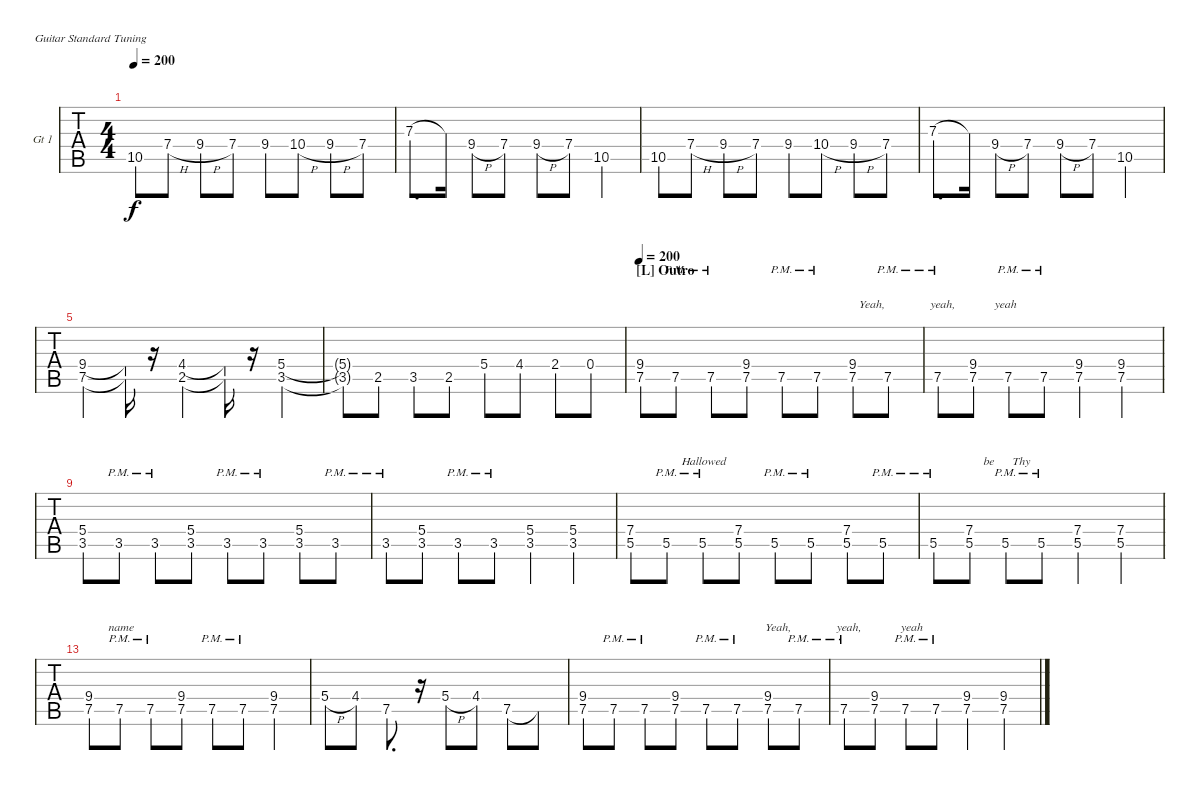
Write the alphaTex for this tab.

\bracketExtendMode nobrackets
\firstSystemTrackNameOrientation horizontal
\otherSystemsTrackNameOrientation horizontal
\defaultBarNumberDisplay FirstOfSystem
\track ("Guitar 1" "Gt 1") {instrument distortionguitar}
\staff {tabs}
\tuning (E4 B3 G3 D3 A2 E2)
\ts (4 4)
\tempo 200
\clef g2
\ks c
10.5.8{lyrics (0 "") lyrics (1 "") lyrics (2 "") lyrics (3 "") lyrics (4 "") dy f} 7.4{h}.8{lyrics (0 "") lyrics (1 "") lyrics (2 "") lyrics (3 "") lyrics (4 "")} 9.4{h}.8{lyrics (0 "") lyrics (1 "") lyrics (2 "") lyrics (3 "") lyrics (4 "")} 7.4.8 9.4.8 10.4{h}.8 9.4{h}.8 7.4.8 |
7.3.8{d lyrics (0 "") lyrics (1 "") lyrics (2 "") lyrics (3 "") lyrics (4 "")} 7.3{t}.16{lyrics (0 "") lyrics (1 "") lyrics (2 "") lyrics (3 "") lyrics (4 "")} 9.4{h}.8{lyrics (0 "") lyrics (1 "") lyrics (2 "") lyrics (3 "") lyrics (4 "")} 7.4.8 9.4{h}.8 7.4.8 10.5.4 |
10.5.8{lyrics (0 "") lyrics (1 "") lyrics (2 "") lyrics (3 "") lyrics (4 "")} 7.4{h}.8{lyrics (0 "") lyrics (1 "") lyrics (2 "") lyrics (3 "") lyrics (4 "")} 9.4{h}.8{lyrics (0 "") lyrics (1 "") lyrics (2 "") lyrics (3 "") lyrics (4 "")} 7.4.8 9.4.8 10.4{h}.8 9.4{h}.8 7.4.8 |
7.3.8{d lyrics (0 "") lyrics (1 "") lyrics (2 "") lyrics (3 "") lyrics (4 "")} 7.3{t}.16{lyrics (0 "") lyrics (1 "") lyrics (2 "") lyrics (3 "") lyrics (4 "")} 9.4{h}.8{lyrics (0 "") lyrics (1 "") lyrics (2 "") lyrics (3 "") lyrics (4 "")} 7.4.8 9.4{h}.8 7.4.8 10.5.4 |
(9.4 7.5).4{lyrics (0 "") lyrics (1 "") lyrics (2 "") lyrics (3 "") lyrics (4 "")} (9.4{t} 7.5{t}).16{lyrics (0 "") lyrics (1 "") lyrics (2 "") lyrics (3 "") lyrics (4 "")} r.16 (4.4 2.5).4{lyrics (0 "") lyrics (1 "") lyrics (2 "") lyrics (3 "") lyrics (4 "")} (4.4{t} 2.5{t}).16 r.16 (5.4 3.5).4 |
(5.4{t} 3.5{t}).8{lyrics (0 "") lyrics (1 "") lyrics (2 "") lyrics (3 "") lyrics (4 "")} 2.5.8{lyrics (0 "") lyrics (1 "") lyrics (2 "") lyrics (3 "") lyrics (4 "")} 3.5.8{lyrics (0 "") lyrics (1 "") lyrics (2 "") lyrics (3 "") lyrics (4 "")} 2.5.8 5.4.8 4.4.8 2.4.8 0.4.8 |
\section ("L" "Outro")
\tempo 200
(9.4 7.5).8{lyrics (0 "") lyrics (1 "") lyrics (2 "") lyrics (3 "") lyrics (4 "")} 7.5{pm}.8{lyrics (0 "") lyrics (1 "") lyrics (2 "") lyrics (3 "") lyrics (4 "")} 7.5{pm}.8{lyrics (0 "") lyrics (1 "") lyrics (2 "") lyrics (3 "") lyrics (4 "")} (9.4 7.5).8{lyrics (0 "") lyrics (1 "") lyrics (2 "") lyrics (3 "") lyrics (4 "")} 7.5{pm}.8{lyrics (0 "") lyrics (1 "") lyrics (2 "") lyrics (3 "") lyrics (4 "")} 7.5{pm}.8{lyrics (0 "") lyrics (1 "") lyrics (2 "") lyrics (3 "") lyrics (4 "")} (9.4 7.5).8{lyrics (0 "") lyrics (1 "") lyrics (2 "") lyrics (3 "") lyrics (4 "")} 7.5{pm}.8{lyrics (0 "") lyrics (1 "") lyrics (2 "") lyrics (3 "") lyrics (4 "")} |
7.5{pm}.8{lyrics (0 "") lyrics (1 "") lyrics (2 "") lyrics (3 "") lyrics (4 "Yeah,               yeah,             yeah")} (9.4 7.5).8{lyrics (0 "") lyrics (1 "") lyrics (2 "") lyrics (3 "") lyrics (4 "")} 7.5{pm}.8{lyrics (0 "") lyrics (1 "") lyrics (2 "") lyrics (3 "") lyrics (4 "")} 7.5{pm}.8{lyrics (0 "") lyrics (1 "") lyrics (2 "") lyrics (3 "") lyrics (4 "")} (9.4 7.5).4{lyrics (0 "") lyrics (1 "") lyrics (2 "") lyrics (3 "") lyrics (4 "")} (9.4 7.5).4{lyrics (0 "") lyrics (1 "") lyrics (2 "") lyrics (3 "") lyrics (4 "")} |
(5.4 3.5).8{lyrics (0 "") lyrics (1 "") lyrics (2 "") lyrics (3 "") lyrics (4 "")} 3.5{pm}.8{lyrics (0 "") lyrics (1 "") lyrics (2 "") lyrics (3 "") lyrics (4 "")} 3.5{pm}.8{lyrics (0 "") lyrics (1 "") lyrics (2 "") lyrics (3 "") lyrics (4 "")} (5.4 3.5).8{lyrics (0 "") lyrics (1 "") lyrics (2 "") lyrics (3 "") lyrics (4 "")} 3.5{pm}.8{lyrics (0 "") lyrics (1 "") lyrics (2 "") lyrics (3 "") lyrics (4 "")} 3.5{pm}.8{lyrics (0 "") lyrics (1 "") lyrics (2 "") lyrics (3 "") lyrics (4 "")} (5.4 3.5).8{lyrics (0 "") lyrics (1 "") lyrics (2 "") lyrics (3 "") lyrics (4 "")} 3.5{pm}.8{lyrics (0 "") lyrics (1 "") lyrics (2 "") lyrics (3 "") lyrics (4 "")} |
3.5{pm}.8{lyrics (0 "") lyrics (1 "") lyrics (2 "") lyrics (3 "") lyrics (4 "")} (5.4 3.5).8{lyrics (0 "") lyrics (1 "") lyrics (2 "") lyrics (3 "") lyrics (4 "")} 3.5{pm}.8{lyrics (0 "") lyrics (1 "") lyrics (2 "") lyrics (3 "") lyrics (4 "")} 3.5{pm}.8{lyrics (0 "") lyrics (1 "") lyrics (2 "") lyrics (3 "") lyrics (4 "")} (5.4 3.5).4{lyrics (0 "") lyrics (1 "") lyrics (2 "") lyrics (3 "") lyrics (4 "")} (5.4 3.5).4{lyrics (0 "") lyrics (1 "") lyrics (2 "") lyrics (3 "") lyrics (4 "")} |
(7.4 5.5).8{lyrics (0 "") lyrics (1 "") lyrics (2 "") lyrics (3 "") lyrics (4 "")} 5.5{pm}.8{lyrics (0 "") lyrics (1 "") lyrics (2 "") lyrics (3 "") lyrics (4 "")} 5.5{pm}.8{lyrics (0 "") lyrics (1 "") lyrics (2 "") lyrics (3 "") lyrics (4 " Hallowed ")} (7.4 5.5).8{lyrics (0 "") lyrics (1 "") lyrics (2 "") lyrics (3 "") lyrics (4 "")} 5.5{pm}.8{lyrics (0 "") lyrics (1 "") lyrics (2 "") lyrics (3 "") lyrics (4 "")} 5.5{pm}.8{lyrics (0 "") lyrics (1 "") lyrics (2 "") lyrics (3 "") lyrics (4 "")} (7.4 5.5).8{lyrics (0 "") lyrics (1 "") lyrics (2 "") lyrics (3 "") lyrics (4 "")} 5.5{pm}.8{lyrics (0 "") lyrics (1 "") lyrics (2 "") lyrics (3 "") lyrics (4 "")} |
5.5{pm}.8{lyrics (0 "") lyrics (1 "") lyrics (2 "") lyrics (3 "") lyrics (4 "")} (7.4 5.5).8{lyrics (0 "") lyrics (1 "") lyrics (2 "") lyrics (3 "") lyrics (4 "")} 5.5{pm}.8{lyrics (0 "") lyrics (1 "") lyrics (2 "") lyrics (3 "") lyrics (4 " be      Thy")} 5.5{pm}.8{lyrics (0 "") lyrics (1 "") lyrics (2 "") lyrics (3 "") lyrics (4 "")} (7.4 5.5).4{lyrics (0 "") lyrics (1 "") lyrics (2 "") lyrics (3 "") lyrics (4 "")} (7.4 5.5).4{lyrics (0 "") lyrics (1 "") lyrics (2 "") lyrics (3 "") lyrics (4 "")} |
(9.4 7.5).8{lyrics (0 "") lyrics (1 "") lyrics (2 "") lyrics (3 "") lyrics (4 "")} 7.5{pm}.8{lyrics (0 "") lyrics (1 "") lyrics (2 "") lyrics (3 "") lyrics (4 " name")} 7.5{pm}.8{lyrics (0 "") lyrics (1 "") lyrics (2 "") lyrics (3 "") lyrics (4 "")} (9.4 7.5).8{lyrics (0 "") lyrics (1 "") lyrics (2 "") lyrics (3 "") lyrics (4 "")} 7.5{pm}.8{lyrics (0 "") lyrics (1 "") lyrics (2 "") lyrics (3 "") lyrics (4 "")} 7.5{pm}.8{lyrics (0 "") lyrics (1 "") lyrics (2 "") lyrics (3 "") lyrics (4 "")} (9.4 7.5).4{lyrics (0 "") lyrics (1 "") lyrics (2 "") lyrics (3 "") lyrics (4 "")} |
5.4{h}.8{lyrics (0 "") lyrics (1 "") lyrics (2 "") lyrics (3 "") lyrics (4 "")} 4.4.8{lyrics (0 "") lyrics (1 "") lyrics (2 "") lyrics (3 "") lyrics (4 "")} 7.5.8{d lyrics (0 "") lyrics (1 "") lyrics (2 "") lyrics (3 "") lyrics (4 "")} r.16 5.4{h}.8{lyrics (0 "") lyrics (1 "") lyrics (2 "") lyrics (3 "") lyrics (4 "")} 4.4.8{lyrics (0 "") lyrics (1 "") lyrics (2 "") lyrics (3 "") lyrics (4 "")} 7.5.8{lyrics (0 "") lyrics (1 "") lyrics (2 "") lyrics (3 "") lyrics (4 "")} 7.5{t}.8{lyrics (0 "") lyrics (1 "") lyrics (2 "") lyrics (3 "") lyrics (4 "")} |
(9.4 7.5).8{lyrics (0 "") lyrics (1 "") lyrics (2 "") lyrics (3 "") lyrics (4 "")} 7.5{pm}.8{lyrics (0 "") lyrics (1 "") lyrics (2 "") lyrics (3 "") lyrics (4 "")} 7.5{pm}.8{lyrics (0 "") lyrics (1 "") lyrics (2 "") lyrics (3 "") lyrics (4 "")} (9.4 7.5).8{lyrics (0 "") lyrics (1 "") lyrics (2 "") lyrics (3 "") lyrics (4 "")} 7.5{pm}.8{lyrics (0 "") lyrics (1 "") lyrics (2 "") lyrics (3 "") lyrics (4 "")} 7.5{pm}.8{lyrics (0 "") lyrics (1 "") lyrics (2 "") lyrics (3 "") lyrics (4 "")} (9.4 7.5).8{lyrics (0 "") lyrics (1 "") lyrics (2 "") lyrics (3 "") lyrics (4 "")} 7.5{pm}.8{lyrics (0 "") lyrics (1 "") lyrics (2 "") lyrics (3 "") lyrics (4 "")} |
7.5{pm}.8{lyrics (0 "") lyrics (1 "") lyrics (2 "") lyrics (3 "") lyrics (4 "Yeah,               yeah,             yeah")} (9.4 7.5).8{lyrics (0 "") lyrics (1 "") lyrics (2 "") lyrics (3 "") lyrics (4 "")} 7.5{pm}.8{lyrics (0 "") lyrics (1 "") lyrics (2 "") lyrics (3 "") lyrics (4 "")} 7.5{pm}.8{lyrics (0 "") lyrics (1 "") lyrics (2 "") lyrics (3 "") lyrics (4 "")} (9.4 7.5).4{lyrics (0 "") lyrics (1 "") lyrics (2 "") lyrics (3 "") lyrics (4 "")} (9.4 7.5).4{lyrics (0 "") lyrics (1 "") lyrics (2 "") lyrics (3 "") lyrics (4 "")}
